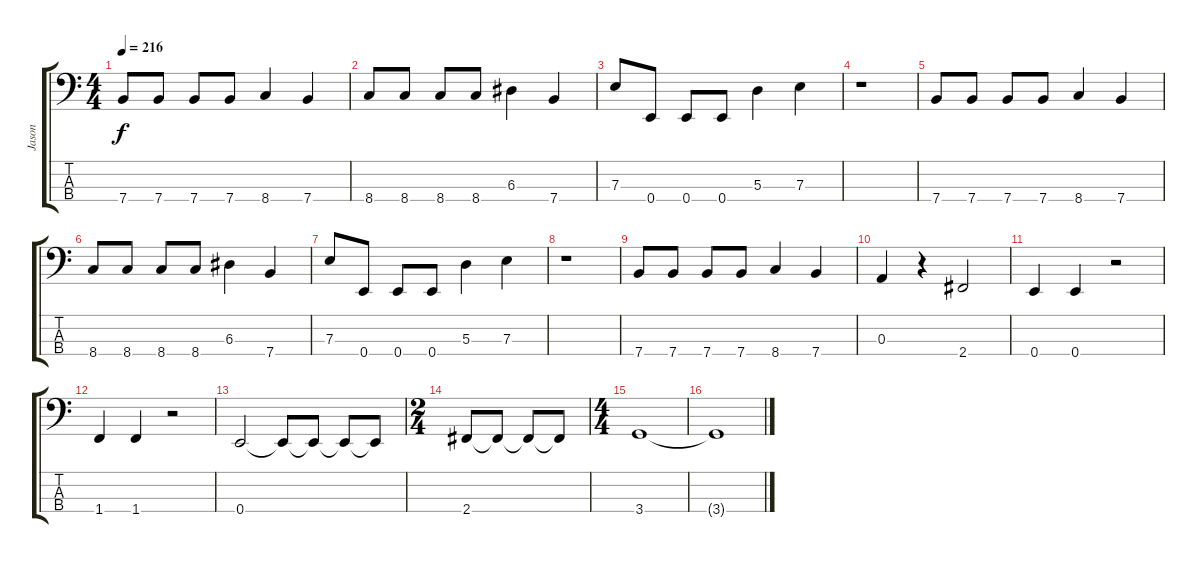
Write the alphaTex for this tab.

\track ("Jason" "Jason") {instrument electricbasspick}
\staff {score tabs}
\tuning (G2 D2 A1 E1) {hide}
\ts (4 4)
\tempo 216
\clef f4
\ks c
7.4.8{dy f} 7.4.8 7.4.8 7.4.8 8.4.4 7.4.4 |
8.4.8 8.4.8 8.4.8 8.4.8 6.3.4 7.4.4 |
7.3.8 0.4.8 0.4.8 0.4.8 5.3.4 7.3.4 |
r.1 |
7.4.8 7.4.8 7.4.8 7.4.8 8.4.4 7.4.4 |
8.4.8 8.4.8 8.4.8 8.4.8 6.3.4 7.4.4 |
7.3.8 0.4.8 0.4.8 0.4.8 5.3.4 7.3.4 |
r.1 |
7.4.8 7.4.8 7.4.8 7.4.8 8.4.4 7.4.4 |
0.3.4 r.4 2.4.2 |
0.4.4 0.4.4 r.2 |
1.4.4 1.4.4 r.2 |
0.4.2 0.4{t}.8 0.4{t}.8 0.4{t}.8 0.4{t}.8 |
\ts (2 4)
2.4.8 2.4{t}.8 2.4{t}.8 2.4{t}.8 |
\ts (4 4)
3.4.1 |
3.4{t}.1
